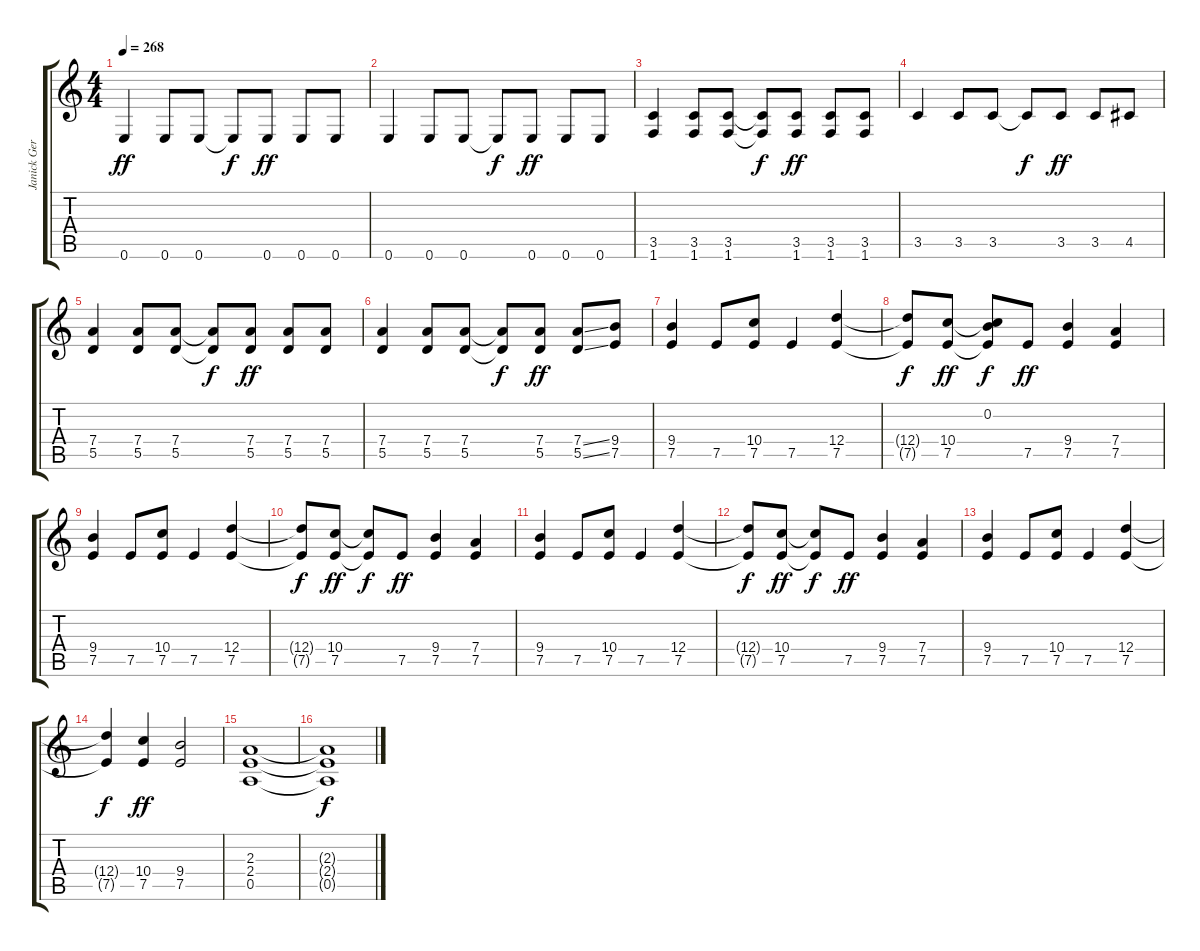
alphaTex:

\track ("Janick Gers" "Janick Ger") {instrument overdrivenguitar}
\staff {score tabs}
\tuning (E4 B3 G3 D3 A2 E2) {hide}
\ts (4 4)
\tempo 268
\clef g2
\ks c
0.6.4{dy ff} 0.6.8 0.6.8 0.6{t}.8{dy f} 0.6.8{dy ff} 0.6.8 0.6.8 |
0.6.4 0.6.8 0.6.8 0.6{t}.8{dy f} 0.6.8{dy ff} 0.6.8 0.6.8 |
(3.5 1.6).4 (3.5 1.6).8 (3.5 1.6).8 (3.5{t} 1.6{t}).8{dy f} (3.5 1.6).8{dy ff} (3.5 1.6).8 (3.5 1.6).8 |
3.5.4 3.5.8 3.5.8 3.5{t}.8{dy f} 3.5.8{dy ff} 3.5.8 4.5.8 |
(7.4 5.5).4 (7.4 5.5).8 (7.4 5.5).8 (7.4{t} 5.5{t}).8{dy f} (7.4 5.5).8{dy ff} (7.4 5.5).8 (7.4 5.5).8 |
(7.4 5.5).4 (7.4 5.5).8 (7.4 5.5).8 (7.4{t} 5.5{t}).8{dy f} (7.4 5.5).8{dy ff} (7.4{ss} 5.5{ss}).8 (9.4 7.5).8 |
(9.4 7.5).4 7.5.8 (10.4 7.5).8 7.5.4 (12.4 7.5).4 |
(12.4{t} 7.5{t}).8{dy f} (10.4 7.5).8{dy ff} (0.2 10.4{t} 7.5{t}).8{dy f} 7.5.8{dy ff} (9.4 7.5).4 (7.4 7.5).4 |
(9.4 7.5).4 7.5.8 (10.4 7.5).8 7.5.4 (12.4 7.5).4 |
(12.4{t} 7.5{t}).8{dy f} (10.4 7.5).8{dy ff} (10.4{t} 7.5{t}).8{dy f} 7.5.8{dy ff} (9.4 7.5).4 (7.4 7.5).4 |
(9.4 7.5).4 7.5.8 (10.4 7.5).8 7.5.4 (12.4 7.5).4 |
(12.4{t} 7.5{t}).8{dy f} (10.4 7.5).8{dy ff} (10.4{t} 7.5{t}).8{dy f} 7.5.8{dy ff} (9.4 7.5).4 (7.4 7.5).4 |
(9.4 7.5).4 7.5.8 (10.4 7.5).8 7.5.4 (12.4 7.5).4 |
(12.4{t} 7.5{t}).4{dy f} (10.4 7.5).4{dy ff} (9.4 7.5).2 |
(2.3 2.4 0.5).1 |
(2.3{t} 2.4{t} 0.5{t}).1{dy f}
